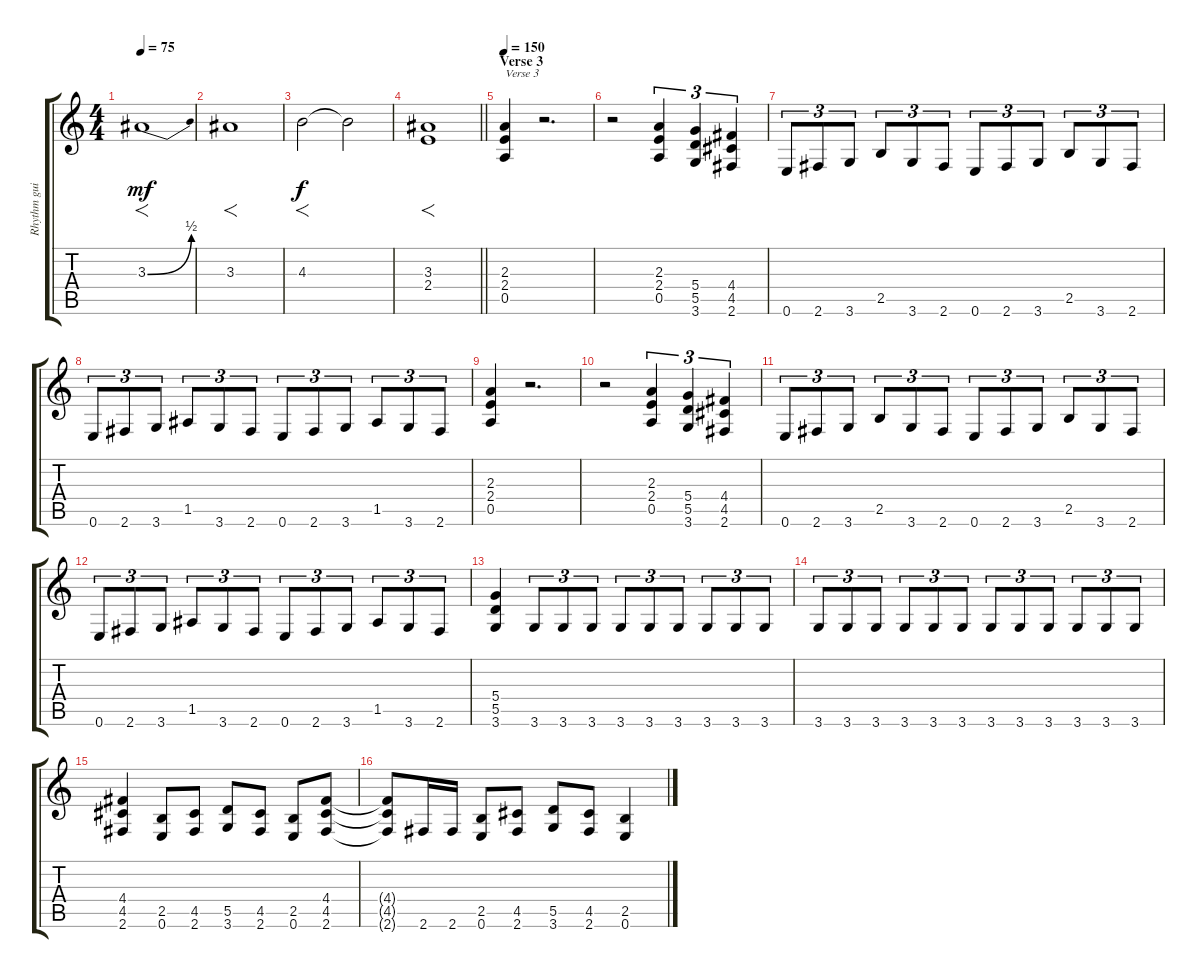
\track ("Rhythm guitar" "Rhythm gui") {instrument distortionguitar}
\staff {score tabs}
\tuning (E4 B3 G3 D3 A2 E2) {hide}
\ts (4 4)
\tempo 75
\clef g2
\ks c
3.3{be (bend 0 0 60 2)}.1{f dy mf} |
3.3.1{f} |
4.3.2{f dy f} 4.3{t}.2 |
\barLineRight lightlight
(3.3 2.4).1{f} |
\section ("" "Verse 3")
\tempo 150
(2.3 2.4 0.5).4{txt "Verse 3"} r.2{d} |
r.2 (2.3 2.4 0.5).4{tu (3 2)} (5.4 5.5 3.6).4{tu (3 2)} (4.4 4.5 2.6).4{tu (3 2)} |
0.6.8{tu (3 2)} 2.6.8{tu (3 2)} 3.6.8{tu (3 2)} 2.5.8{tu (3 2)} 3.6.8{tu (3 2)} 2.6.8{tu (3 2)} 0.6.8{tu (3 2)} 2.6.8{tu (3 2)} 3.6.8{tu (3 2)} 2.5.8{tu (3 2)} 3.6.8{tu (3 2)} 2.6.8{tu (3 2)} |
0.6.8{tu (3 2)} 2.6.8{tu (3 2)} 3.6.8{tu (3 2)} 1.5.8{tu (3 2)} 3.6.8{tu (3 2)} 2.6.8{tu (3 2)} 0.6.8{tu (3 2)} 2.6.8{tu (3 2)} 3.6.8{tu (3 2)} 1.5.8{tu (3 2)} 3.6.8{tu (3 2)} 2.6.8{tu (3 2)} |
(2.3 2.4 0.5).4 r.2{d} |
r.2 (2.3 2.4 0.5).4{tu (3 2)} (5.4 5.5 3.6).4{tu (3 2)} (4.4 4.5 2.6).4{tu (3 2)} |
0.6.8{tu (3 2)} 2.6.8{tu (3 2)} 3.6.8{tu (3 2)} 2.5.8{tu (3 2)} 3.6.8{tu (3 2)} 2.6.8{tu (3 2)} 0.6.8{tu (3 2)} 2.6.8{tu (3 2)} 3.6.8{tu (3 2)} 2.5.8{tu (3 2)} 3.6.8{tu (3 2)} 2.6.8{tu (3 2)} |
0.6.8{tu (3 2)} 2.6.8{tu (3 2)} 3.6.8{tu (3 2)} 1.5.8{tu (3 2)} 3.6.8{tu (3 2)} 2.6.8{tu (3 2)} 0.6.8{tu (3 2)} 2.6.8{tu (3 2)} 3.6.8{tu (3 2)} 1.5.8{tu (3 2)} 3.6.8{tu (3 2)} 2.6.8{tu (3 2)} |
(5.4 5.5 3.6).4 3.6.8{tu (3 2)} 3.6.8{tu (3 2)} 3.6.8{tu (3 2)} 3.6.8{tu (3 2)} 3.6.8{tu (3 2)} 3.6.8{tu (3 2)} 3.6.8{tu (3 2)} 3.6.8{tu (3 2)} 3.6.8{tu (3 2)} |
3.6.8{tu (3 2)} 3.6.8{tu (3 2)} 3.6.8{tu (3 2)} 3.6.8{tu (3 2)} 3.6.8{tu (3 2)} 3.6.8{tu (3 2)} 3.6.8{tu (3 2)} 3.6.8{tu (3 2)} 3.6.8{tu (3 2)} 3.6.8{tu (3 2)} 3.6.8{tu (3 2)} 3.6.8{tu (3 2)} |
(4.4 4.5 2.6).4 (2.5 0.6).8 (4.5 2.6).8 (5.5 3.6).8 (4.5 2.6).8 (2.5 0.6).8 (4.4 4.5 2.6).8 |
(4.4{t} 4.5{t} 2.6{t}).8 2.6.16 2.6.16 (2.5 0.6).8 (4.5 2.6).8 (5.5 3.6).8 (4.5 2.6).8 (2.5 0.6).4
